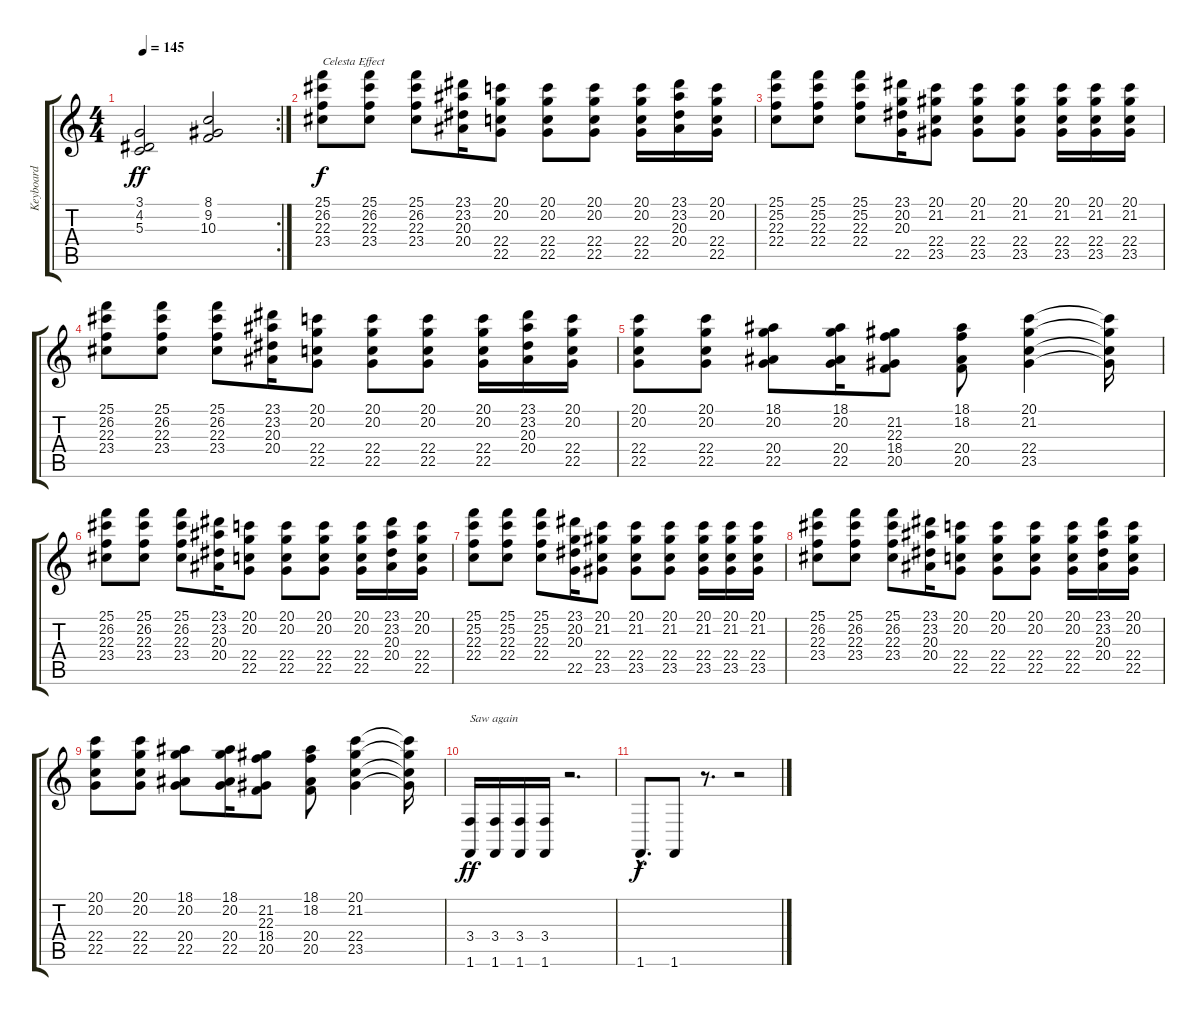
\track ("Keyboard" "Keyboard") {instrument lead2sawtooth}
\staff {score tabs}
\tuning (E4 B3 G3 D3 A2 E2) {hide}
\rc 2
\ts (4 4)
\tempo 145
\clef g2
\ks c
(3.1 4.2 5.3).2{dy ff} (8.1 9.2 10.3).2 |
(25.1 26.2 22.3 23.4).8{txt "Celesta Effect" dy f volume 11 instrument celesta} (25.1 26.2 22.3 23.4).8 (25.1 26.2 22.3 23.4).8 (23.1 23.2 20.3 20.4).16 (20.1 20.2 22.4 22.5).8 (20.1 20.2 22.4 22.5).8 (20.1 20.2 22.4 22.5).8 (20.1 20.2 22.4 22.5).16 (23.1 23.2 20.3 20.4).16 (20.1 20.2 22.4 22.5).16 |
(25.1 25.2 22.3 22.4).8 (25.1 25.2 22.3 22.4).8 (25.1 25.2 22.3 22.4).8 (23.1 20.2 20.3 22.5).16 (20.1 21.2 22.4 23.5).8 (20.1 21.2 22.4 23.5).8 (20.1 21.2 22.4 23.5).8 (20.1 21.2 22.4 23.5).16 (20.1 21.2 22.4 23.5).16 (20.1 21.2 22.4 23.5).16 |
(25.1 26.2 22.3 23.4).8 (25.1 26.2 22.3 23.4).8 (25.1 26.2 22.3 23.4).8 (23.1 23.2 20.3 20.4).16 (20.1 20.2 22.4 22.5).8 (20.1 20.2 22.4 22.5).8 (20.1 20.2 22.4 22.5).8 (20.1 20.2 22.4 22.5).16 (23.1 23.2 20.3 20.4).16 (20.1 20.2 22.4 22.5).16 |
(20.1 20.2 22.4 22.5).8 (20.1 20.2 22.4 22.5).8 (18.1 20.2 20.4 22.5).8 (18.1 20.2 20.4 22.5).16 (21.2 22.3 18.4 20.5).8 (18.1 18.2 20.4 20.5).8 (20.1 21.2 22.4 23.5).4 (20.1{t} 21.2{t} 22.4{t} 23.5{t}).16 |
(25.1 26.2 22.3 23.4).8 (25.1 26.2 22.3 23.4).8 (25.1 26.2 22.3 23.4).8 (23.1 23.2 20.3 20.4).16 (20.1 20.2 22.4 22.5).8 (20.1 20.2 22.4 22.5).8 (20.1 20.2 22.4 22.5).8 (20.1 20.2 22.4 22.5).16 (23.1 23.2 20.3 20.4).16 (20.1 20.2 22.4 22.5).16 |
(25.1 25.2 22.3 22.4).8 (25.1 25.2 22.3 22.4).8 (25.1 25.2 22.3 22.4).8 (23.1 20.2 20.3 22.5).16 (20.1 21.2 22.4 23.5).8 (20.1 21.2 22.4 23.5).8 (20.1 21.2 22.4 23.5).8 (20.1 21.2 22.4 23.5).16 (20.1 21.2 22.4 23.5).16 (20.1 21.2 22.4 23.5).16 |
(25.1 26.2 22.3 23.4).8 (25.1 26.2 22.3 23.4).8 (25.1 26.2 22.3 23.4).8 (23.1 23.2 20.3 20.4).16 (20.1 20.2 22.4 22.5).8 (20.1 20.2 22.4 22.5).8 (20.1 20.2 22.4 22.5).8 (20.1 20.2 22.4 22.5).16 (23.1 23.2 20.3 20.4).16 (20.1 20.2 22.4 22.5).16 |
(20.1 20.2 22.4 22.5).8 (20.1 20.2 22.4 22.5).8 (18.1 20.2 20.4 22.5).8 (18.1 20.2 20.4 22.5).16 (21.2 22.3 18.4 20.5).8 (18.1 18.2 20.4 20.5).8 (20.1 21.2 22.4 23.5).4 (20.1{t} 21.2{t} 22.4{t} 23.5{t}).16 |
(3.4 1.6).16{txt "Saw again" dy ff volume 14 instrument lead2sawtooth} (3.4 1.6).16 (3.4 1.6).16 (3.4 1.6).16 r.2{d} |
1.6{hac}.8{d dy f} 1.6.8 r.8{d} r.2
